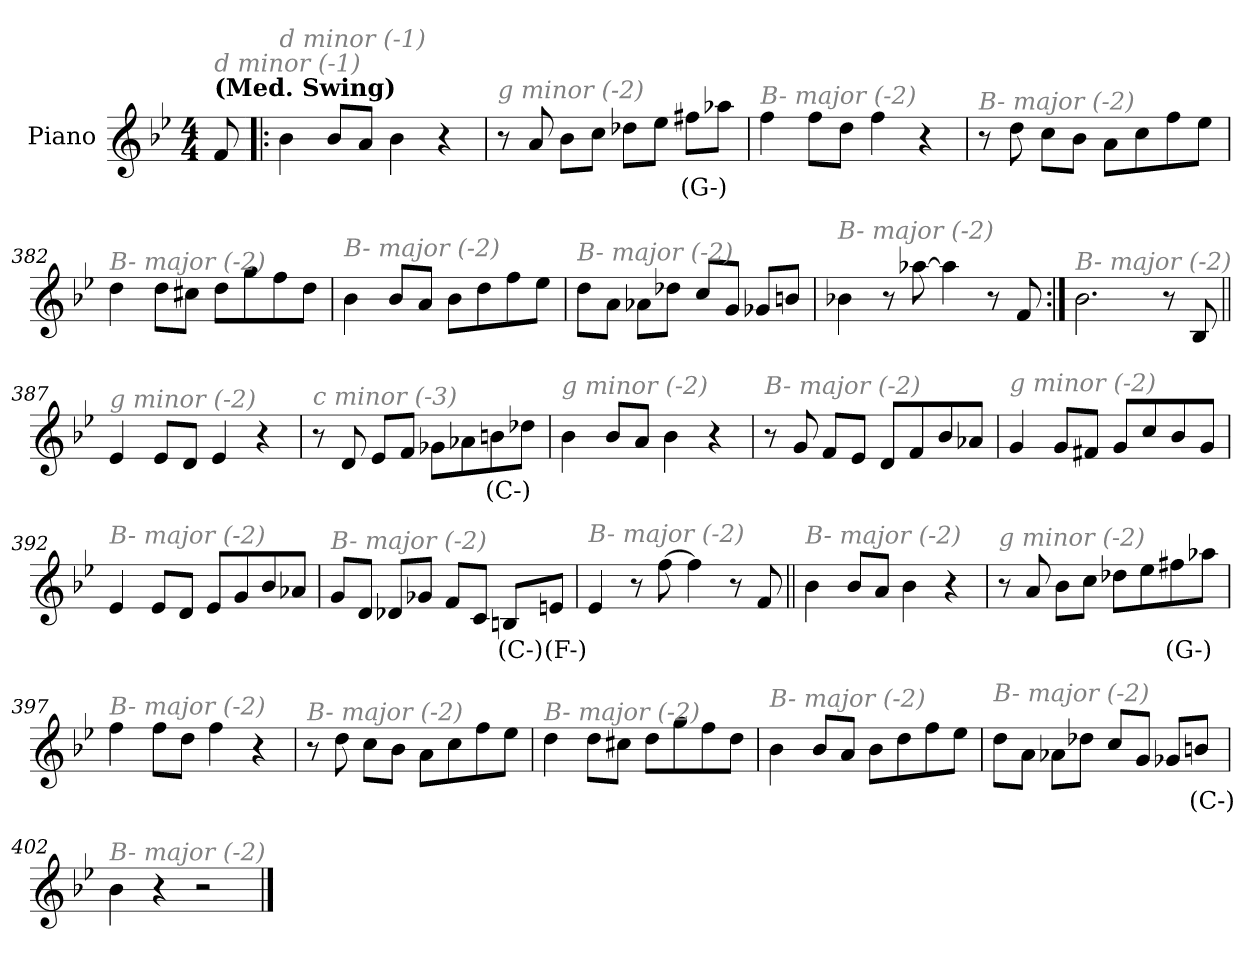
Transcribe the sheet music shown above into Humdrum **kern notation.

**kern	**text
*part1	*part1
*staff1	*staff1
*I"Piano	*
*I'Pno.	*
*clefG2	*
*k[b-e-]	*
*M4/4	*
*MM120	*
=1	=1
!LO:TX:a:B:t=(Med. Swing)	!
!LO:TX:i:color=#808080:t=d minor (-1)	!
8f/	.
=378!|:	=378!|:
!LO:TX:i:color=#808080:t=d minor (-1)	!
4b-\	.
8b-/L	.
8a/J	.
4b-\	.
4r	.
=379	=379
!LO:TX:i:color=#808080:t=g minor (-2)	!
8r	.
8a/	.
8b-\L	.
8cc\J	.
8dd-Xi\L	.
8ee-\J	.
8ff#Xj\L	(G-)
8aa-X\J	.
=380	=380
!LO:TX:i:color=#808080:t=B- major (-2)	!
4ff\	.
8ff\L	.
8dd\J	.
4ff\	.
4r	.
=381	=381
!LO:TX:i:color=#808080:t=B- major (-2)	!
8r	.
8dd\	.
8cc\L	.
8b-\J	.
8a\L	.
8cc\	.
8ff\	.
8ee-\J	.
!!LO:LB:g=z
=382	=382
!LO:TX:i:color=#808080:t=B- major (-2)	!
4dd\	.
8dd\L	.
8cc#X\J	.
8dd\L	.
8gg\	.
8ff\	.
8dd\J	.
=383	=383
!LO:TX:i:color=#808080:t=B- major (-2)	!
4b-\	.
8b-/L	.
8a/J	.
8b-\L	.
8dd\	.
8ff\	.
8ee-\J	.
=384	=384
!LO:TX:i:color=#808080:t=B- major (-2)	!
8dd\L	.
8a\J	.
8a-X\L	.
8dd-X\J	.
8cc/L	.
8g/J	.
8g-X/L	.
8bn/J	.
=385	=385
!LO:TX:i:color=#808080:t=B- major (-2)	!
4b-X\	.
8r	.
[8aa-X\	.
4aa-\]	.
8r	.
8f/	.
!!LO:LB:g=z
=386:|!	=386:|!
!LO:TX:i:color=#808080:t=B- major (-2)	!
2.b-\	.
8r	.
8B-/	.
=387||	=387||
!LO:TX:i:color=#808080:t=g minor (-2)	!
4e-/	.
8e-/L	.
8d/J	.
4e-/	.
4r	.
=388	=388
!LO:TX:i:color=#808080:t=c minor (-3)	!
8r	.
8d/	.
8e-/L	.
8f/J	.
8g-Xi\L	.
8a-X\	.
8bnj\	(C-)
8dd-X\J	.
=389	=389
!LO:TX:i:color=#808080:t=g minor (-2)	!
4b-\	.
8b-/L	.
8a/J	.
4b-\	.
4r	.
!!LO:LB:g=z
=390	=390
!LO:TX:i:color=#808080:t=B- major (-2)	!
8r	.
8g/	.
8f/L	.
8e-/J	.
8d/L	.
8f/	.
8b-/	.
8a-X/J	.
=391	=391
!LO:TX:i:color=#808080:t=g minor (-2)	!
4g/	.
8g/L	.
8f#X/J	.
8g/L	.
8cc/	.
8b-/	.
8g/J	.
=392	=392
!LO:TX:i:color=#808080:t=B- major (-2)	!
4e-/	.
8e-/L	.
8d/J	.
8e-/L	.
8g/	.
8b-/	.
8a-X/J	.
=393	=393
!LO:TX:i:color=#808080:t=B- major (-2)	!
8g/L	.
8d/J	.
8d-X/L	.
8g-X/J	.
8f/L	.
8c/J	.
8Bnj/L	(C-)
8enj/J	(F-)
!!LO:LB:g=z
=394	=394
!LO:TX:i:color=#808080:t=B- major (-2)	!
4e-/	.
8r	.
[8ff\	.
4ff\]	.
8r	.
8f/	.
=395||	=395||
!LO:TX:i:color=#808080:t=B- major (-2)	!
4b-\	.
8b-/L	.
8a/J	.
4b-\	.
4r	.
=396	=396
!LO:TX:i:color=#808080:t=g minor (-2)	!
8r	.
8a/	.
8b-\L	.
8cc\J	.
8dd-Xi\L	.
8ee-\	.
8ff#Xj\	(G-)
8aa-X\J	.
=397	=397
!LO:TX:i:color=#808080:t=B- major (-2)	!
4ff\	.
8ff\L	.
8dd\J	.
4ff\	.
4r	.
=398	=398
!LO:TX:i:color=#808080:t=B- major (-2)	!
8r	.
8dd\	.
8cc\L	.
8b-\J	.
8a\L	.
8cc\	.
8ff\	.
8ee-\J	.
!!LO:LB:g=z
=399	=399
!LO:TX:i:color=#808080:t=B- major (-2)	!
4dd\	.
8dd\L	.
8cc#X\J	.
8dd\L	.
8gg\	.
8ff\	.
8dd\J	.
=400	=400
!LO:TX:i:color=#808080:t=B- major (-2)	!
4b-\	.
8b-/L	.
8a/J	.
8b-\L	.
8dd\	.
8ff\	.
8ee-\J	.
=401	=401
!LO:TX:i:color=#808080:t=B- major (-2)	!
8dd\L	.
8a\J	.
8a-X\L	.
8dd-X\J	.
8cc/L	.
8g/J	.
8g-X/L	.
8bnj/J	(C-)
=402	=402
!LO:TX:i:color=#808080:t=B- major (-2)	!
4b-\	.
4r	.
2r	.
==	==
*-	*-
